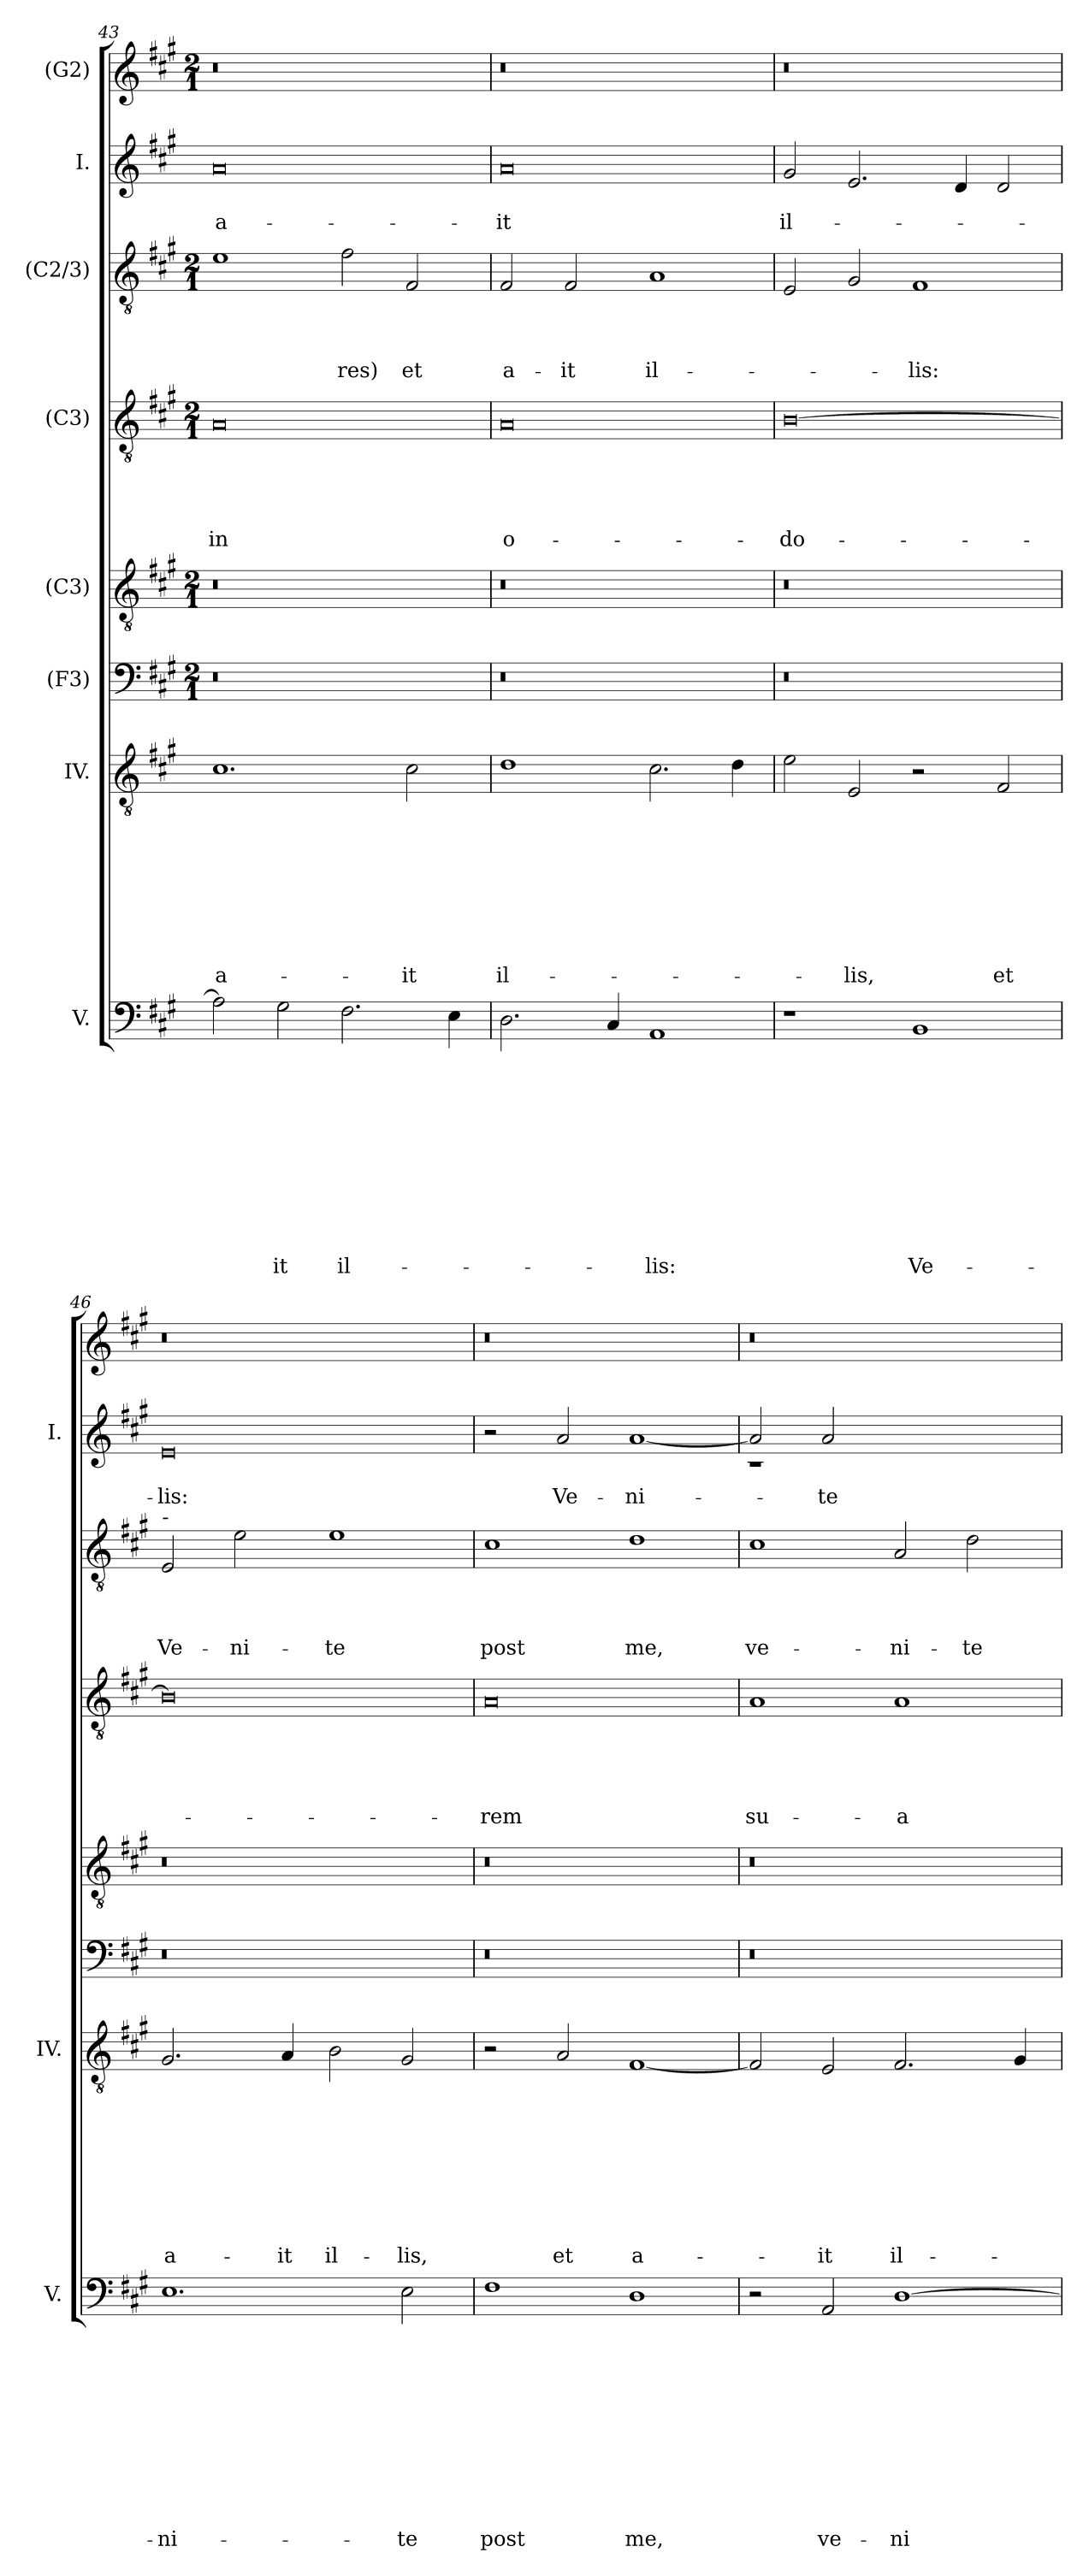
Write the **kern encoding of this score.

**kern	**text	**text	**text	**text	**text	**text	**text	**text	**text	**text	**text	**kern	**text	**text	**text	**text	**text	**text	**text	**text	**text	**kern	**kern	**kern	**text	**text	**text	**text	**text	**kern	**text	**text	**text	**text	**kern	**text	**text	**kern
*part8	*part8	*part8	*part8	*part8	*part8	*part8	*part8	*part8	*part8	*part8	*part8	*part7	*part7	*part7	*part7	*part7	*part7	*part7	*part7	*part7	*part7	*part6	*part5	*part4	*part4	*part4	*part4	*part4	*part4	*part3	*part3	*part3	*part3	*part3	*part2	*part2	*part2	*part1
*staff8	*staff8	*staff8	*staff8	*staff8	*staff8	*staff8	*staff8	*staff8	*staff8	*staff8	*staff8	*staff7	*staff7	*staff7	*staff7	*staff7	*staff7	*staff7	*staff7	*staff7	*staff7	*staff6	*staff5	*staff4	*staff4	*staff4	*staff4	*staff4	*staff4	*staff3	*staff3	*staff3	*staff3	*staff3	*staff2	*staff2	*staff2	*staff1
*I"V.	*	*	*	*	*	*	*	*	*	*	*	*I"IV.	*	*	*	*	*	*	*	*	*	*I"(F3)	*I"(C3)	*I"(C3)	*	*	*	*	*	*I"(C2/3)	*	*	*	*	*I"I.	*	*	*I"(G2)
*I'V.	*	*	*	*	*	*	*	*	*	*	*	*I'IV.	*	*	*	*	*	*	*	*	*	*	*	*	*	*	*	*	*	*	*	*	*	*	*I'I.	*	*	*
*clefF4	*	*	*	*	*	*	*	*	*	*	*	*clefGv2	*	*	*	*	*	*	*	*	*	*clefF4	*clefGv2	*clefGv2	*	*	*	*	*	*clefGv2	*	*	*	*	*clefG2	*	*	*clefG2
*k[f#c#g#]	*	*	*	*	*	*	*	*	*	*	*	*k[f#c#g#]	*	*	*	*	*	*	*	*	*	*k[f#c#g#]	*k[f#c#g#]	*k[f#c#g#]	*	*	*	*	*	*k[f#c#g#]	*	*	*	*	*k[f#c#g#]	*	*	*k[f#c#g#]
*A:	*	*	*	*	*	*	*	*	*	*	*	*A:	*	*	*	*	*	*	*	*	*	*A:	*A:	*A:	*	*	*	*	*	*A:	*	*	*	*	*A:	*	*	*A:
*	*	*	*	*	*	*	*	*	*	*	*	*	*	*	*	*	*	*	*	*	*	*M2/1	*M2/1	*M2/1	*	*	*	*	*	*M2/1	*	*	*	*	*	*	*	*M2/1
=43	=43	=43	=43	=43	=43	=43	=43	=43	=43	=43	=43	=43	=43	=43	=43	=43	=43	=43	=43	=43	=43	=43	=43	=43	=43	=43	=43	=43	=43	=43	=43	=43	=43	=43	=43	=43	=43	=43
!	!	!	!	!	!	!	!	!	!	!	!	!	!	!	!	!	!	!	!	!	!LO:LY:b:rj	!	!	!	!	!	!	!	!LO:LY:b:rj	!	!	!	!	!	!	!	!LO:LY:b:rj	!
2A\]	.	.	.	.	.	.	.	.	.	.	.	1.c#	.	.	.	.	.	.	.	.	a-	0r	0r	0A	.	.	.	.	-in	1e	.	.	.	.	0a	.	a-	0r
!	!	!	!	!	!	!	!	!	!	!	!LO:LY:b	!	!	!	!	!	!	!	!	!	!	!	!	!	!	!	!	!	!	!	!	!	!	!	!	!	!	!
2G#\	.	.	.	.	.	.	.	.	.	.	-it	.	.	.	.	.	.	.	.	.	.	.	.	.	.	.	.	.	.	.	.	.	.	.	.	.	.	.
!	!	!	!	!	!	!	!	!	!	!	!LO:LY:b	!	!	!	!	!	!	!	!	!	!	!	!	!	!	!	!	!	!	!	!	!	!	!LO:LY:b	!	!	!	!
2.F#\	.	.	.	.	.	.	.	.	.	.	il-	.	.	.	.	.	.	.	.	.	.	.	.	.	.	.	.	.	.	2f#\	.	.	.	-res)	.	.	.	.
!	!	!	!	!	!	!	!	!	!	!	!	!	!	!	!	!	!	!	!	!	!LO:LY:b	!	!	!	!	!	!	!	!	!	!	!	!	!LO:LY:b	!	!	!	!
.	.	.	.	.	.	.	.	.	.	.	.	2c#\	.	.	.	.	.	.	.	.	-it	.	.	.	.	.	.	.	.	2F#/	.	.	.	et	.	.	.	.
4E\	.	.	.	.	.	.	.	.	.	.	.	.	.	.	.	.	.	.	.	.	.	.	.	.	.	.	.	.	.	.	.	.	.	.	.	.	.	.
=44	=44	=44	=44	=44	=44	=44	=44	=44	=44	=44	=44	=44	=44	=44	=44	=44	=44	=44	=44	=44	=44	=44	=44	=44	=44	=44	=44	=44	=44	=44	=44	=44	=44	=44	=44	=44	=44	=44
!	!	!	!	!	!	!	!	!	!	!	!	!	!	!	!	!	!	!	!	!	!LO:LY:b:rj	!	!	!	!	!	!	!	!LO:LY:b:rj	!	!	!	!	!LO:LY:b	!	!	!LO:LY:b:rj	!
2.D\	.	.	.	.	.	.	.	.	.	.	.	1d	.	.	.	.	.	.	.	.	il-	0r	0r	0A	.	.	.	.	o-	2F#/	.	.	.	a-	0a	.	-it	0r
!	!	!	!	!	!	!	!	!	!	!	!	!	!	!	!	!	!	!	!	!	!	!	!	!	!	!	!	!	!	!	!	!	!	!LO:LY:b	!	!	!	!
.	.	.	.	.	.	.	.	.	.	.	.	.	.	.	.	.	.	.	.	.	.	.	.	.	.	.	.	.	.	2F#/	.	.	.	-it	.	.	.	.
4C#/	.	.	.	.	.	.	.	.	.	.	.	.	.	.	.	.	.	.	.	.	.	.	.	.	.	.	.	.	.	.	.	.	.	.	.	.	.	.
!	!	!	!	!	!	!	!	!	!	!	!LO:LY:b	!	!	!	!	!	!	!	!	!	!	!	!	!	!	!	!	!	!	!	!	!	!	!LO:LY:b:rj	!	!	!	!
1AA	.	.	.	.	.	.	.	.	.	.	-lis:	2.c#\	.	.	.	.	.	.	.	.	.	.	.	.	.	.	.	.	.	1A	.	.	.	il-	.	.	.	.
.	.	.	.	.	.	.	.	.	.	.	.	4d\	.	.	.	.	.	.	.	.	.	.	.	.	.	.	.	.	.	.	.	.	.	.	.	.	.	.
=45	=45	=45	=45	=45	=45	=45	=45	=45	=45	=45	=45	=45	=45	=45	=45	=45	=45	=45	=45	=45	=45	=45	=45	=45	=45	=45	=45	=45	=45	=45	=45	=45	=45	=45	=45	=45	=45	=45
!	!	!	!	!	!	!	!	!	!	!	!	!	!	!	!	!	!	!	!	!	!	!	!	!	!	!	!	!	!LO:LY:b	!	!	!	!	!	!	!	!LO:LY:b	!
1r	.	.	.	.	.	.	.	.	.	.	.	2e\	.	.	.	.	.	.	.	.	.	0r	0r	[>0B	.	.	.	.	-do-	2E/	.	.	.	.	2g#/	.	il-	0r
!	!	!	!	!	!	!	!	!	!	!	!	!	!	!	!	!	!	!	!	!	!LO:LY:b	!	!	!	!	!	!	!	!	!	!	!	!	!	!	!	!	!
.	.	.	.	.	.	.	.	.	.	.	.	2E/	.	.	.	.	.	.	.	.	-lis,	.	.	.	.	.	.	.	.	2G#/	.	.	.	.	2.e/	.	.	.
!	!	!	!	!	!	!	!	!	!	!	!LO:LY:b	!	!	!	!	!	!	!	!	!	!	!	!	!	!	!	!	!	!	!	!	!	!	!LO:LY:b	!	!	!	!
1BB	.	.	.	.	.	.	.	.	.	.	Ve-	2r	.	.	.	.	.	.	.	.	.	.	.	.	.	.	.	.	.	1F#	.	.	.	-lis:	.	.	.	.
.	.	.	.	.	.	.	.	.	.	.	.	.	.	.	.	.	.	.	.	.	.	.	.	.	.	.	.	.	.	.	.	.	.	.	4d/	.	.	.
!	!	!	!	!	!	!	!	!	!	!	!	!	!	!	!	!	!	!	!	!	!LO:LY:b	!	!	!	!	!	!	!	!	!	!	!	!	!	!	!	!	!
.	.	.	.	.	.	.	.	.	.	.	.	2F#/	.	.	.	.	.	.	.	.	et	.	.	.	.	.	.	.	.	.	.	.	.	.	2d/	.	.	.
!!LO:PB:g=z
=46	=46	=46	=46	=46	=46	=46	=46	=46	=46	=46	=46	=46	=46	=46	=46	=46	=46	=46	=46	=46	=46	=46	=46	=46	=46	=46	=46	=46	=46	=46	=46	=46	=46	=46	=46	=46	=46	=46
!	!	!	!	!	!	!	!	!	!	!	!	!	!	!	!	!	!	!	!	!	!	!	!	!	!	!	!	!	!	!LO:TX:a:t=-	!	!	!	!	!	!	!	!
!	!	!	!	!	!	!	!	!	!	!	!LO:LY:b	!	!	!	!	!	!	!	!	!	!LO:LY:b	!	!	!	!	!	!	!	!	!	!	!	!	!LO:LY:b	!	!	!LO:LY:b	!
1.E	.	.	.	.	.	.	.	.	.	.	-ni-	2.G#/	.	.	.	.	.	.	.	.	a-	0r	0r	0B]	.	.	.	.	.	2E/	.	.	.	Ve-	0e	.	-lis:	0r
!	!	!	!	!	!	!	!	!	!	!	!	!	!	!	!	!	!	!	!	!	!	!	!	!	!	!	!	!	!	!	!	!	!	!LO:LY:b	!	!	!	!
.	.	.	.	.	.	.	.	.	.	.	.	.	.	.	.	.	.	.	.	.	.	.	.	.	.	.	.	.	.	2e\	.	.	.	-ni-	.	.	.	.
!	!	!	!	!	!	!	!	!	!	!	!	!	!	!	!	!	!	!	!	!	!LO:LY:b	!	!	!	!	!	!	!	!	!	!	!	!	!	!	!	!	!
.	.	.	.	.	.	.	.	.	.	.	.	4A/	.	.	.	.	.	.	.	.	-it	.	.	.	.	.	.	.	.	.	.	.	.	.	.	.	.	.
!	!	!	!	!	!	!	!	!	!	!	!	!	!	!	!	!	!	!	!	!	!LO:LY:b	!	!	!	!	!	!	!	!	!	!	!	!	!LO:LY:b	!	!	!	!
.	.	.	.	.	.	.	.	.	.	.	.	2B\	.	.	.	.	.	.	.	.	il-	.	.	.	.	.	.	.	.	1e	.	.	.	-te	.	.	.	.
!	!	!	!	!	!	!	!	!	!	!	!LO:LY:b	!	!	!	!	!	!	!	!	!	!LO:LY:b	!	!	!	!	!	!	!	!	!	!	!	!	!	!	!	!	!
2E\	.	.	.	.	.	.	.	.	.	.	-te	2G#/	.	.	.	.	.	.	.	.	-lis,	.	.	.	.	.	.	.	.	.	.	.	.	.	.	.	.	.
=47	=47	=47	=47	=47	=47	=47	=47	=47	=47	=47	=47	=47	=47	=47	=47	=47	=47	=47	=47	=47	=47	=47	=47	=47	=47	=47	=47	=47	=47	=47	=47	=47	=47	=47	=47	=47	=47	=47
!	!	!	!	!	!	!	!	!	!	!	!LO:LY:b	!	!	!	!	!	!	!	!	!	!	!	!	!	!	!	!	!	!LO:LY:b	!	!	!	!	!LO:LY:b	!	!	!	!
1F#	.	.	.	.	.	.	.	.	.	.	post	2r	.	.	.	.	.	.	.	.	.	0r	0r	0A	.	.	.	.	-rem	1c#	.	.	.	post	2r	.	.	0r
!	!	!	!	!	!	!	!	!	!	!	!	!	!	!	!	!	!	!	!	!	!LO:LY:b	!	!	!	!	!	!	!	!	!	!	!	!	!	!	!	!LO:LY:b	!
.	.	.	.	.	.	.	.	.	.	.	.	2A/	.	.	.	.	.	.	.	.	et	.	.	.	.	.	.	.	.	.	.	.	.	.	2a/	.	Ve-	.
!	!	!	!	!	!	!	!	!	!	!	!LO:LY:b	!	!	!	!	!	!	!	!	!	!LO:LY:b:rj	!	!	!	!	!	!	!	!	!	!	!	!	!LO:LY:b	!	!	!LO:LY:b	!
1D	.	.	.	.	.	.	.	.	.	.	me,	[<1F#	.	.	.	.	.	.	.	.	a-	.	.	.	.	.	.	.	.	1d	.	.	.	me,	[<1a	.	-ni-	.
=48	=48	=48	=48	=48	=48	=48	=48	=48	=48	=48	=48	=48	=48	=48	=48	=48	=48	=48	=48	=48	=48	=48	=48	=48	=48	=48	=48	=48	=48	=48	=48	=48	=48	=48	=48	=48	=48	=48
*	*	*	*	*	*	*	*	*	*	*	*	*	*	*	*	*	*	*	*	*	*	*	*	*	*	*	*	*	*	*	*	*	*	*	*^	*	*	*
!	!	!	!	!	!	!	!	!	!	!	!	!	!	!	!	!	!	!	!	!	!	!	!	!	!	!	!	!	!LO:LY:b	!	!	!	!	!LO:LY:b	!	!LO:N:vis=1	!	!	!
2r	.	.	.	.	.	.	.	.	.	.	.	2F#/]	.	.	.	.	.	.	.	.	.	0r	0r	1A	.	.	.	.	su-	1c#	.	.	.	ve-	2a/]	0rc	.	.	0r
!	!	!	!	!	!	!	!	!	!	!	!LO:LY:b	!	!	!	!	!	!	!	!	!	!LO:LY:b	!	!	!	!	!	!	!	!	!	!	!	!	!	!	!	!	!LO:LY:b	!
2AA/	.	.	.	.	.	.	.	.	.	.	ve-	2E/	.	.	.	.	.	.	.	.	-it	.	.	.	.	.	.	.	.	.	.	.	.	.	2a/	.	.	-te	.
!	!	!	!	!	!	!	!	!	!	!	!LO:LY:b	!	!	!	!	!	!	!	!	!	!LO:LY:b	!	!	!	!	!	!	!	!LO:LY:b:rj	!	!	!	!	!LO:LY:b	!	!	!	!	!
[>1D	.	.	.	.	.	.	.	.	.	.	-ni-	2.F#/	.	.	.	.	.	.	.	.	il-	.	.	[<1A	.	.	.	.	-a-	2A/	.	.	.	-ni-	1ryy	.	.	.	.
!	!	!	!	!	!	!	!	!	!	!	!	!	!	!	!	!	!	!	!	!	!	!	!	!	!	!	!	!	!	!	!	!	!	!LO:LY:b	!	!	!	!	!
.	.	.	.	.	.	.	.	.	.	.	.	.	.	.	.	.	.	.	.	.	.	.	.	.	.	.	.	.	.	2d\	.	.	.	-te	.	.	.	.	.
.	.	.	.	.	.	.	.	.	.	.	.	4G#/	.	.	.	.	.	.	.	.	.	.	.	.	.	.	.	.	.	.	.	.	.	.	.	.	.	.	.
*	*	*	*	*	*	*	*	*	*	*	*	*	*	*	*	*	*	*	*	*	*	*	*	*	*	*	*	*	*	*	*	*	*	*	*v	*v	*	*	*
=	=	=	=	=	=	=	=	=	=	=	=	=	=	=	=	=	=	=	=	=	=	=	=	=	=	=	=	=	=	=	=	=	=	=	=	=	=	=
*-	*-	*-	*-	*-	*-	*-	*-	*-	*-	*-	*-	*-	*-	*-	*-	*-	*-	*-	*-	*-	*-	*-	*-	*-	*-	*-	*-	*-	*-	*-	*-	*-	*-	*-	*-	*-	*-	*-
